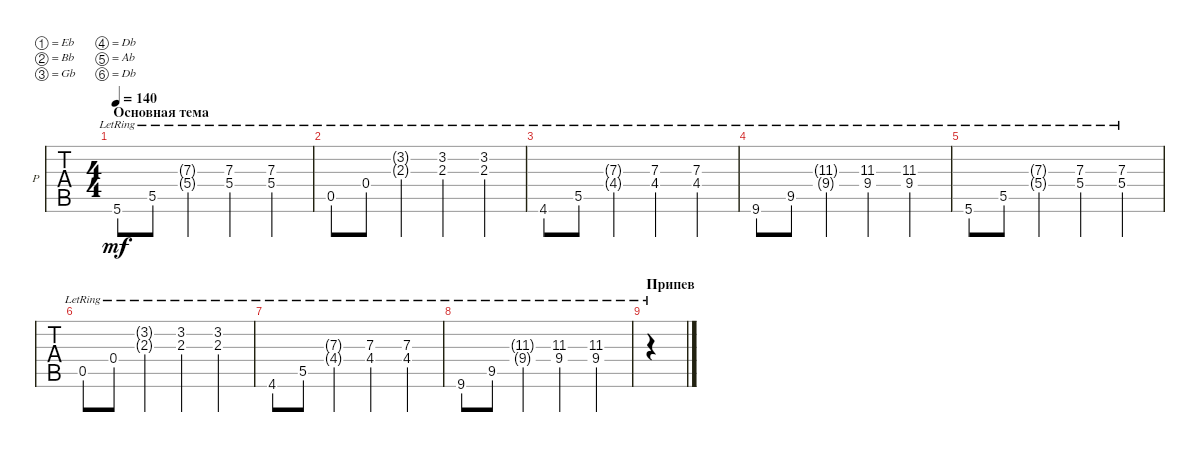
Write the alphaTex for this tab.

\defaultSystemsLayout 4
\bracketExtendMode groupsimilarinstruments
\firstSystemTrackNameOrientation horizontal
\otherSystemsTrackNameOrientation horizontal
\track ("Piano" "P") {instrument electricguitarclean}
\staff {tabs}
\tuning (Eb4 Bb3 Gb3 Db3 Ab2 Db2)
\ts (4 4)
\section ("" "Основная тема")
\tempo 140
\clef g2
\ks c
5.6{lr}.8{dy mf} 5.5{lr}.8 (5.4{g lr} 7.3{g lr}).4 (5.4{lr} 7.3{lr}).4 (5.4{hac lr} 7.3{hac lr}).4 |
0.5{lr}.8 0.4{lr}.8 (2.3{g lr} 3.2{g lr}).4 (3.2{lr} 2.3{lr}).4 (3.2{hac lr} 2.3{hac lr}).4 |
4.6{lr}.8 5.5{lr}.8 (4.4{g lr} 7.3{g lr}).4 (7.3{lr} 4.4{lr}).4 (7.3{lr} 4.4{lr}).4 |
9.6{lr}.8 9.5{lr}.8 (9.4{g lr} 11.3{g lr}).4 (9.4{lr} 11.3{lr}).4 (9.4{hac lr} 11.3{hac lr}).4 |
5.6{lr}.8 5.5{lr}.8 (5.4{g lr} 7.3{g lr}).4 (5.4{lr} 7.3{lr}).4 (5.4{hac lr} 7.3{hac lr}).4 |
0.5{lr}.8 0.4{lr}.8 (2.3{g lr} 3.2{g lr}).4 (3.2{lr} 2.3{lr}).4 (3.2{hac lr} 2.3{hac lr}).4 |
4.6{lr}.8 5.5{lr}.8 (4.4{g lr} 7.3{g lr}).4 (7.3{lr} 4.4{lr}).4 (7.3{lr} 4.4{lr}).4 |
9.6{lr}.8 9.5{lr}.8 (9.4{g lr} 11.3{g lr}).4 (9.4{lr} 11.3{lr}).4 (9.4{hac lr} 11.3{hac lr}).4 |
\section ("" "Припев")
